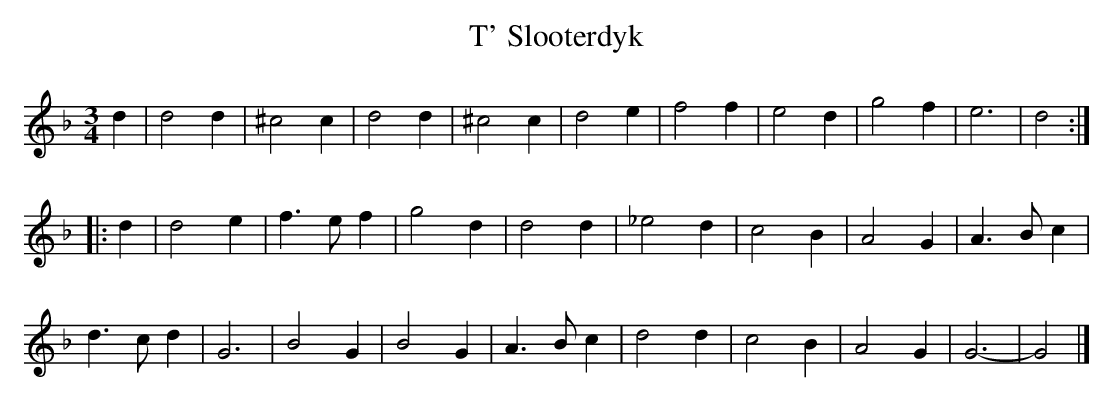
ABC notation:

X:1
T:T' Slooterdyk
M:3/4
K:Gdor
d2|d4d2|^c4c2|d4d2|^c4c2|d4e2|f4f2|e4d2|g4f2|e6|d4:|
|:d2|d4e2|f3ef2|g4d2|d4d2|_e4d2|c4B2|A4G2|A3Bc2|
d3cd2|G6|B4G2|B4G2|A3Bc2|d4d2|c4B2|A4G2|G6-|G4|]
